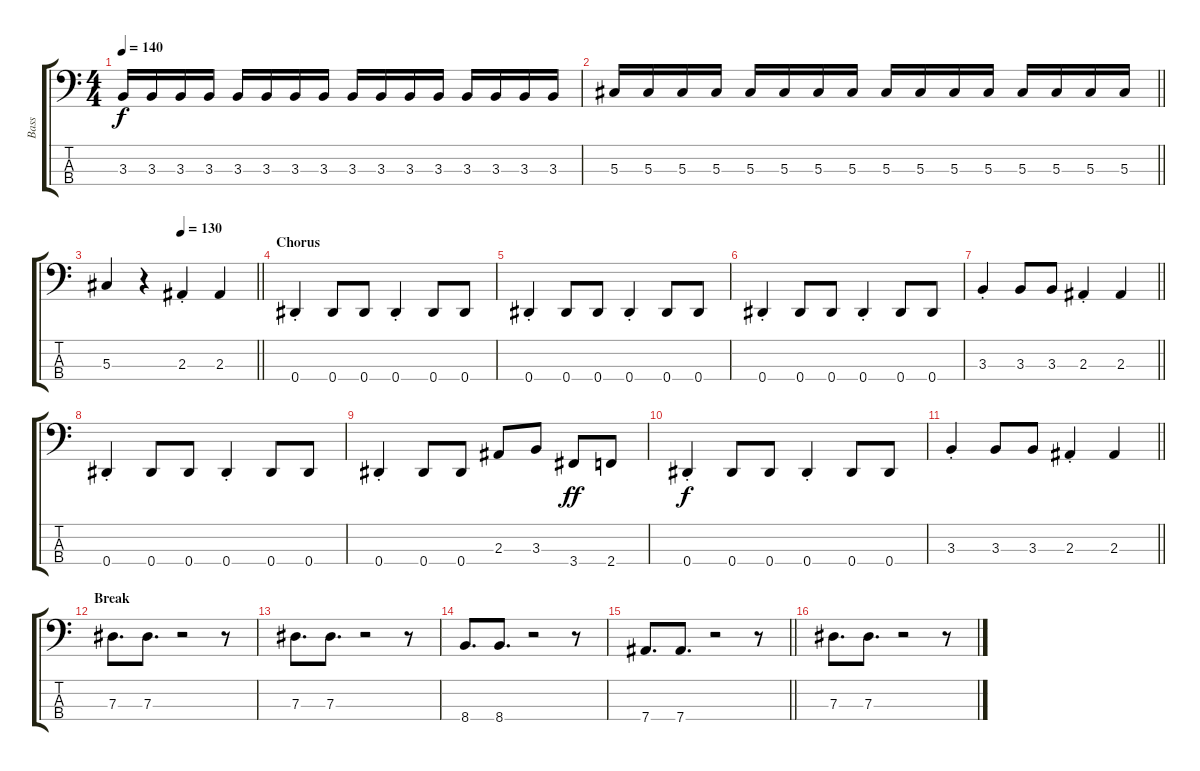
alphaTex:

\track ("Bass" "Bass") {instrument electricbassfinger}
\staff {score tabs}
\tuning (Gb2 Db2 Ab1 Eb1) {hide}
\ts (4 4)
\tempo 140
\clef f4
\ks c
3.3.16{dy f} 3.3.16 3.3.16 3.3.16 3.3.16 3.3.16 3.3.16 3.3.16 3.3.16 3.3.16 3.3.16 3.3.16 3.3.16 3.3.16 3.3.16 3.3.16 |
\barLineRight lightlight
5.3.16 5.3.16 5.3.16 5.3.16 5.3.16 5.3.16 5.3.16 5.3.16 5.3.16 5.3.16 5.3.16 5.3.16 5.3.16 5.3.16 5.3.16 5.3.16 |
\tempo (130 0.5)
\barLineRight lightlight
5.3.4 r.4 2.3{st}.4 2.3.4 |
\section ("" "Chorus")
0.4{st}.4 0.4.8 0.4.8 0.4{st}.4 0.4.8 0.4.8 |
0.4{st}.4 0.4.8 0.4.8 0.4{st}.4 0.4.8 0.4.8 |
0.4{st}.4 0.4.8 0.4.8 0.4{st}.4 0.4.8 0.4.8 |
\barLineRight lightlight
3.3{st}.4 3.3.8 3.3.8 2.3{st}.4 2.3.4 |
0.4{st}.4 0.4.8 0.4.8 0.4{st}.4 0.4.8 0.4.8 |
0.4{st}.4 0.4.8 0.4.8 2.3.8 3.3.8 3.4.8{dy ff} 2.4.8 |
0.4{st}.4{dy f} 0.4.8 0.4.8 0.4{st}.4 0.4.8 0.4.8 |
\barLineRight lightlight
3.3{st}.4 3.3.8 3.3.8 2.3{st}.4 2.3.4 |
\section ("" "Break")
7.3.8{d} 7.3.8{d} r.2 r.8 |
7.3.8{d} 7.3.8{d} r.2 r.8 |
8.4.8{d} 8.4.8{d} r.2 r.8 |
\barLineRight lightlight
7.4.8{d} 7.4.8{d} r.2 r.8 |
7.3.8{d} 7.3.8{d} r.2 r.8
